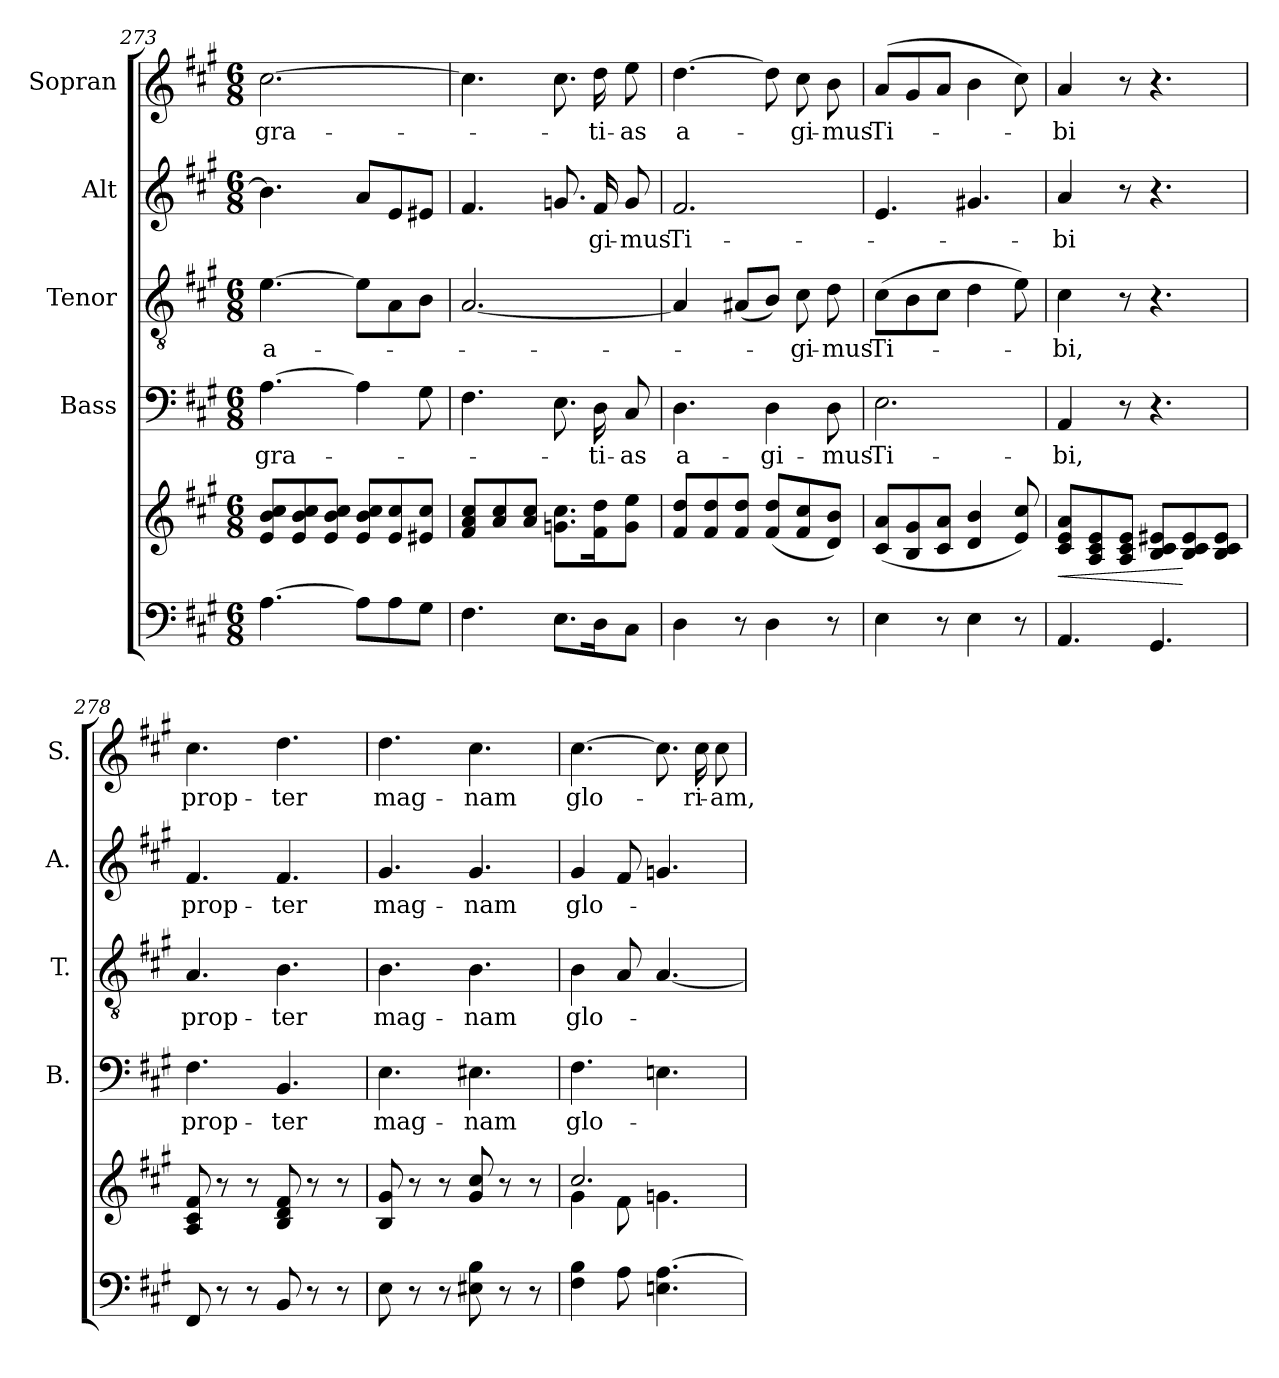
**kern	**kern	**dynam	**kern	**text	**kern	**text	**kern	**text	**kern	**text
*part5	*part5	*part5	*part4	*part4	*part3	*part3	*part2	*part2	*part1	*part1
*staff6	*staff5	*staff5/6	*staff4	*staff4	*staff3	*staff3	*staff2	*staff2	*staff1	*staff1
*	*	*	*I"Bass	*	*I"Tenor	*	*I"Alt	*	*I"Sopran	*
*	*	*	*I'B.	*	*I'T.	*	*I'A.	*	*I'S.	*
!!LO:LB:g=z
*clefF4	*clefG2	*	*clefF4	*	*clefGv2	*	*clefG2	*	*clefG2	*
*k[f#c#g#]	*k[f#c#g#]	*	*k[f#c#g#]	*	*k[f#c#g#]	*	*k[f#c#g#]	*	*k[f#c#g#]	*
*A:	*A:	*	*A:	*	*A:	*	*A:	*	*A:	*
*M6/8	*M6/8	*	*M6/8	*	*M6/8	*	*M6/8	*	*M6/8	*
=273	=273	=273	=273	=273	=273	=273	=273	=273	=273	=273
!	!	!	!	!LO:LY:b	!	!LO:LY:b	!	!	!	!LO:LY:b
[4.A\	8e/ 8b/ 8cc#/L	.	[4.A\	gra-	[4.e\	a-	4.b\]	.	[2.cc#\	gra-
.	8e/ 8b/ 8cc#/	.	.	.	.	.	.	.	.	.
.	8e/ 8b/ 8cc#/J	.	.	.	.	.	.	.	.	.
8A\L]	8e/ 8b/ 8cc#/L	.	4A\]	.	8e\L]	.	8a/L	.	.	.
8A\	8e/ 8cc#/	.	.	.	8A\	.	8e/	.	.	.
8G#\J	8e#X/ 8cc#/J	.	8G#\	.	8B\J	.	8e#X/J	.	.	.
=274	=274	=274	=274	=274	=274	=274	=274	=274	=274	=274
4.F#\	8f#/ 8a/ 8cc#/L	.	4.F#\	.	[2.A/	.	4.f#/	.	4.cc#\]	.
.	8a/ 8cc#/	.	.	.	.	.	.	.	.	.
.	8a/ 8cc#/J	.	.	.	.	.	.	.	.	.
8.E\L	8.gn\ 8.cc#\L	.	8.E\	.	.	.	8.gn/	.	8.cc#\	.
!	!	!	!	!LO:LY:b	!	!	!	!LO:LY:b	!	!LO:LY:b
16D\k	16f#\ 16dd\k	.	16D\	-ti-	.	.	16f#/	-gi-	16dd\	-ti-
!	!	!	!	!LO:LY:b	!	!	!	!LO:LY:b	!	!LO:LY:b
8C#\J	8g\ 8ee\J	.	8C#/	-as	.	.	8g/	-mus	8ee\	-as
=275	=275	=275	=275	=275	=275	=275	=275	=275	=275	=275
!	!	!	!	!LO:LY:b	!	!	!	!LO:LY:b	!	!LO:LY:b
4D\	8f#/ 8dd/L	.	4.D\	a-	4A/]	.	2.f#/	Ti-	[4.dd\	a-
.	8f#/ 8dd/	.	.	.	.	.	.	.	.	.
8r	8f#/ 8dd/J	.	.	.	(<8A#X/L	.	.	.	.	.
!	!	!	!	!LO:LY:b	!	!	!	!	!	!
4D\	(<8f#/ 8dd/L	.	4D\	-gi-	8B/J)	.	.	.	8dd\]	.
!	!	!	!	!	!	!LO:LY:b	!	!	!	!LO:LY:b
.	8f#/ 8cc#/	.	.	.	8c#\	-gi-	.	.	8cc#\	-gi-
!	!	!	!	!LO:LY:b	!	!LO:LY:b	!	!	!	!LO:LY:b
8r	8d/ 8b/J)	.	8D\	-mus	8d\	-mus	.	.	8b\	-mus
=276	=276	=276	=276	=276	=276	=276	=276	=276	=276	=276
!	!	!	!	!LO:LY:b	!	!LO:LY:b	!	!	!	!LO:LY:b
4E\	(<8c#/ 8a/L	.	2.E\	Ti-	(>8c#\L	Ti-	4.e/	.	(>8a/L	Ti-
.	8B/ 8g#/	.	.	.	8B\	.	.	.	8g#/	.
8r	8c#/ 8a/J	.	.	.	8c#\J	.	.	.	8a/J	.
4E\	4d/ 4b/	.	.	.	4d\	.	4.g#X/	.	4b\	.
8r	8e/ 8cc#/)	.	.	.	8e\)	.	.	.	8cc#\)	.
=277	=277	=277	=277	=277	=277	=277	=277	=277	=277	=277
!	!	!LO:HP:b	!	!LO:LY:b	!	!LO:LY:b	!	!LO:LY:b	!	!LO:LY:b
4.AA/	8c#/ 8e/ 8a/L	<	4AA/	-bi,	4c#\	-bi,	4a/	-bi	4a/	-bi
.	8A/ 8c#/ 8e/	.	.	.	.	.	.	.	.	.
.	8A/ 8c#/ 8e/J	.	8r	.	8r	.	8r	.	8r	.
4.GG#/	8B/ 8c#/ 8e#X/L	.	4.r	.	4.r	.	4.r	.	4.r	.
.	8B/ 8c#/ 8e#/	[	.	.	.	.	.	.	.	.
.	8B/ 8c#/ 8e#/J	.	.	.	.	.	.	.	.	.
=278	=278	=278	=278	=278	=278	=278	=278	=278	=278	=278
!	!	!	!	!LO:LY:b	!	!LO:LY:b	!	!LO:LY:b	!	!LO:LY:b
8FF#/	8A/ 8c#/ 8f#/	.	4.F#\	prop-	4.A/	prop-	4.f#/	prop-	4.cc#\	prop-
8r	8r	.	.	.	.	.	.	.	.	.
8r	8r	.	.	.	.	.	.	.	.	.
!	!	!	!	!LO:LY:b	!	!LO:LY:b	!	!LO:LY:b	!	!LO:LY:b
8BB/	8B/ 8d/ 8f#/	.	4.BB/	-ter	4.B\	-ter	4.f#/	-ter	4.dd\	-ter
8r	8r	.	.	.	.	.	.	.	.	.
8r	8r	.	.	.	.	.	.	.	.	.
!!LO:PB:g=z
=279	=279	=279	=279	=279	=279	=279	=279	=279	=279	=279
!	!	!	!	!LO:LY:b	!	!LO:LY:b	!	!LO:LY:b	!	!LO:LY:b
8E\	8B/ 8g#/	.	4.E\	mag-	4.B\	mag-	4.g#/	mag-	4.dd\	mag-
8r	8r	.	.	.	.	.	.	.	.	.
8r	8r	.	.	.	.	.	.	.	.	.
!	!	!	!	!LO:LY:b	!	!LO:LY:b	!	!LO:LY:b	!	!LO:LY:b
8E#X\ 8B\	8g#/ 8cc#/	.	4.E#X\	-nam	4.B\	-nam	4.g#/	-nam	4.cc#\	-nam
8r	8r	.	.	.	.	.	.	.	.	.
8r	8r	.	.	.	.	.	.	.	.	.
=280	=280	=280	=280	=280	=280	=280	=280	=280	=280	=280
*	*^	*	*	*	*	*	*	*	*	*
!	!	!	!	!	!LO:LY:b	!	!LO:LY:b	!	!LO:LY:b	!	!LO:LY:b
4F#\ 4B\	2.cc#/	4g#\	.	4.F#\	glo-	4B\	glo-	4g#/	glo-	[4.cc#\	glo-
8A\	.	8f#\	.	.	.	8A/	.	8f#/	.	.	.
4.En\ [4.A\	.	4.gn\	.	4.En\	.	[4.A/	.	4.gn/	.	8.cc#\]	.
!	!	!	!	!	!	!	!	!	!	!	!LO:LY:b
.	.	.	.	.	.	.	.	.	.	16cc#\	-ri-
!	!	!	!	!	!	!	!	!	!	!	!LO:LY:b
.	.	.	.	.	.	.	.	.	.	8cc#\	-am,
*	*v	*v	*	*	*	*	*	*	*	*	*
=	=	=	=	=	=	=	=	=	=	=
*-	*-	*-	*-	*-	*-	*-	*-	*-	*-	*-
